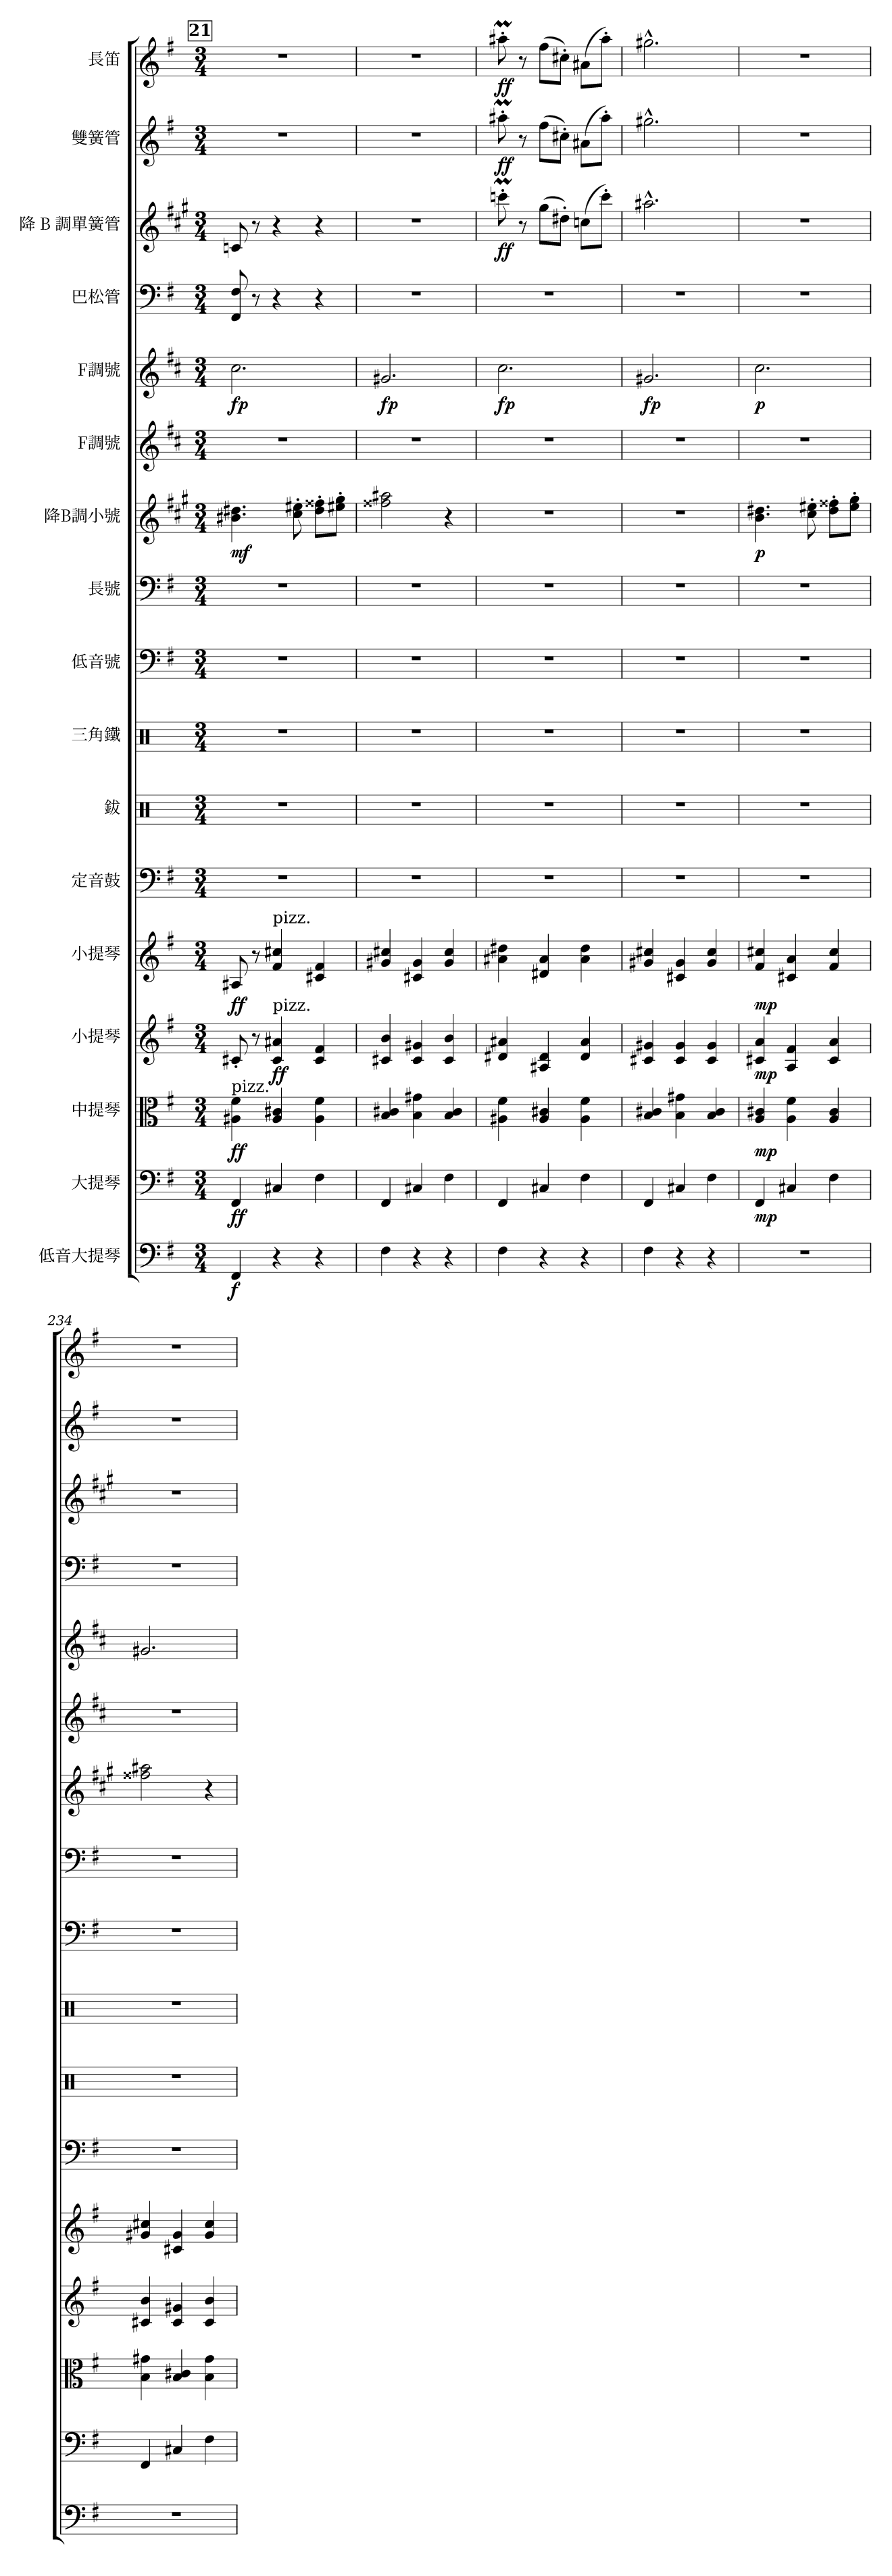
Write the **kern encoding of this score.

**kern	**dynam	**kern	**dynam	**kern	**dynam	**kern	**dynam	**kern	**dynam	**kern	**kern	**kern	**kern	**kern	**kern	**dynam	**kern	**kern	**dynam	**kern	**kern	**dynam	**kern	**dynam	**kern	**dynam
*part17	*part17	*part16	*part16	*part15	*part15	*part14	*part14	*part13	*part13	*part12	*part11	*part10	*part9	*part8	*part7	*part7	*part6	*part5	*part5	*part4	*part3	*part3	*part2	*part2	*part1	*part1
*staff17	*staff17	*staff16	*staff16	*staff15	*staff15	*staff14	*staff14	*staff13	*staff13	*staff12	*staff11	*staff10	*staff9	*staff8	*staff7	*staff7	*staff6	*staff5	*staff5	*staff4	*staff3	*staff3	*staff2	*staff2	*staff1	*staff1
*I"低音大提琴	*	*I"大提琴	*	*I"中提琴	*	*I"小提琴	*	*I"小提琴	*	*I"定音鼓	*I"鈸	*I"三角鐵	*I"低音號	*I"長號	*I"降B調小號	*	*I"F調號	*I"F調號	*	*I"巴松管	*I"降 B 調單簧管	*	*I"雙簧管	*	*I"長笛	*
!!LO:PB:g=z
*clefF4	*	*clefF4	*	*clefC3	*	*clefG2	*	*clefG2	*	*clefF4	*clefX	*clefX	*clefF4	*clefF4	*clefG2	*	*clefG2	*clefG2	*	*clefF4	*clefG2	*	*clefG2	*	*clefG2	*
*ITrd7c12	*	*	*	*	*	*	*	*	*	*	*	*	*	*	*ITrd1c2	*	*ITrd4c7	*ITrd4c7	*	*	*ITrd1c2	*	*	*	*	*
*k[f#]	*	*k[f#]	*	*k[f#]	*	*k[f#]	*	*k[f#]	*	*k[f#]	*k[]	*k[]	*k[f#]	*k[f#]	*k[f#]	*	*k[f#]	*k[f#]	*	*k[f#]	*k[f#]	*	*k[f#]	*	*k[f#]	*
*M3/4	*	*M3/4	*	*M3/4	*	*M3/4	*	*M3/4	*	*M3/4	*M3/4	*M3/4	*M3/4	*M3/4	*M3/4	*	*M3/4	*M3/4	*	*M3/4	*M3/4	*	*M3/4	*	*M3/4	*
*MM156	*	*MM156	*	*MM156	*	*MM156	*	*MM156	*	*MM156	*MM156	*MM156	*MM156	*MM156	*MM156	*	*MM156	*MM156	*	*MM156	*MM156	*	*MM156	*	*MM156	*
!!LO:REH:place=s1:a:B:fs=14:t=21
=229	=229	=229	=229	=229	=229	=229	=229	=229	=229	=229	=229	=229	=229	=229	=229	=229	=229	=229	=229	=229	=229	=229	=229	=229	=229	=229
!	!	!	!	!LO:TX:a:t=pizz.	!	!	!	!	!	!	!	!	!	!	!	!	!	!	!	!	!	!	!	!	!	!
!	!LO:DY:b	!	!LO:DY:b	!	!LO:DY:b	!	!	!	!LO:DY:b	!	!	!	!	!	!	!LO:DY:b	!	!	!LO:DY:b	!	!	!	!	!	!	!
4FFF#/	f	4FF#/	ff	4A#X\ 4f#\	ff	8c#X'/	.	8A#X/	ff	2.r	2.r	2.r	2.r	2.r	4.a#X\ 4.cc#X\	mf	2.r	2.f#\	fp	8FF#/ 8F#/	8B-X/	.	2.r	.	2.r	.
.	.	.	.	.	.	8r	.	8r	.	.	.	.	.	.	.	.	.	.	.	8r	8r	.	.	.	.	.
!	!	!	!	!	!	!	!	!LO:TX:a:t=pizz.	!	!	!	!	!	!	!	!	!	!	!	!	!	!	!	!	!	!
!	!	!	!	!	!	!LO:TX:a:t=pizz.	!	!	!	!	!	!	!	!	!	!	!	!	!	!	!	!	!	!	!	!
!	!	!	!	!	!	!	!LO:DY:b	!	!	!	!	!	!	!	!	!	!	!	!	!	!	!	!	!	!	!
4r	.	4C#X/	.	4A#/ 4c#X/	.	4c#/ 4a#X/	ff	4f#/ 4cc#X/	.	.	.	.	.	.	.	.	.	.	.	4r	4r	.	.	.	.	.
.	.	.	.	.	.	.	.	.	.	.	.	.	.	.	8b\' 8dd#X\'	.	.	.	.	.	.	.	.	.	.	.
4r	.	4F#\	.	4A#\ 4f#\	.	4c#/ 4f#/	.	4c#X/ 4f#/	.	.	.	.	.	.	8cc#\' 8ee#X\'L	.	.	.	.	4r	4r	.	.	.	.	.
.	.	.	.	.	.	.	.	.	.	.	.	.	.	.	8dd#X\' 8ff#\'J	.	.	.	.	.	.	.	.	.	.	.
=230	=230	=230	=230	=230	=230	=230	=230	=230	=230	=230	=230	=230	=230	=230	=230	=230	=230	=230	=230	=230	=230	=230	=230	=230	=230	=230
!	!	!	!	!	!	!	!	!	!	!	!	!	!	!	!	!	!	!	!LO:DY:b	!	!	!	!	!	!	!
4FF#\	.	4FF#/	.	4B/ 4c#X/	.	4c#X/ 4b/	.	4g#X/ 4cc#X/	.	2.r	2.r	2.r	2.r	2.r	2ee#X\ 2gg#X\	.	2.r	2.c#X/	fp	2.r	2.r	.	2.r	.	2.r	.
4r	.	4C#X/	.	4B\ 4g#X\	.	4c#/ 4g#X/	.	4c#X/ 4g#/	.	.	.	.	.	.	.	.	.	.	.	.	.	.	.	.	.	.
4r	.	4F#\	.	4B/ 4c#/	.	4c#/ 4b/	.	4g#/ 4cc#/	.	.	.	.	.	.	4r	.	.	.	.	.	.	.	.	.	.	.
=231	=231	=231	=231	=231	=231	=231	=231	=231	=231	=231	=231	=231	=231	=231	=231	=231	=231	=231	=231	=231	=231	=231	=231	=231	=231	=231
!	!	!	!	!	!	!	!	!	!	!	!	!	!	!	!	!	!	!	!LO:DY:b	!	!	!LO:DY:b	!	!LO:DY:b	!	!LO:DY:b
4FF#\	.	4FF#/	.	4A#X\ 4f#\	.	4d#X/ 4a#X/	.	4a#X\ 4dd#X\	.	2.r	2.r	2.r	2.r	2.r	2.r	.	2.r	2.f#\	fp	2.r	8bb-XM'\	ff	8aa#Xm'\	ff	8aa#Xm'\	ff
.	.	.	.	.	.	.	.	.	.	.	.	.	.	.	.	.	.	.	.	.	8r	.	8r	.	8r	.
4r	.	4C#X/	.	4A#/ 4c#X/	.	4A#X/ 4d#/	.	4d#X/ 4a#/	.	.	.	.	.	.	.	.	.	.	.	.	(>8ff#\L	.	(>8ff#\L	.	(>8ff#\L	.
.	.	.	.	.	.	.	.	.	.	.	.	.	.	.	.	.	.	.	.	.	8cc#X'\J)	.	8cc#X'\J)	.	8cc#X'\J)	.
4r	.	4F#\	.	4A#\ 4f#\	.	4d#/ 4a#/	.	4a#\ 4dd#\	.	.	.	.	.	.	.	.	.	.	.	.	(>8b-X\L	.	(>8a#X\L	.	(>8a#X\L	.
.	.	.	.	.	.	.	.	.	.	.	.	.	.	.	.	.	.	.	.	.	8bb-'\J)	.	8aa#'\J)	.	8aa#'\J)	.
=232	=232	=232	=232	=232	=232	=232	=232	=232	=232	=232	=232	=232	=232	=232	=232	=232	=232	=232	=232	=232	=232	=232	=232	=232	=232	=232
!	!	!	!	!	!	!	!	!	!	!	!	!	!	!	!	!	!	!	!LO:DY:b	!	!	!	!	!	!	!
4FF#\	.	4FF#/	.	4B/ 4c#X/	.	4c#X/ 4g#X/	.	4g#X/ 4cc#X/	.	2.r	2.r	2.r	2.r	2.r	2.r	.	2.r	2.c#X/	fp	2.r	2.gg#X^^\	.	2.gg#X^^\	.	2.gg#X^^\	.
4r	.	4C#X/	.	4B\ 4g#X\	.	4c#/ 4g#/	.	4c#X/ 4g#/	.	.	.	.	.	.	.	.	.	.	.	.	.	.	.	.	.	.
4r	.	4F#\	.	4B/ 4c#/	.	4c#/ 4g#/	.	4g#/ 4cc#/	.	.	.	.	.	.	.	.	.	.	.	.	.	.	.	.	.	.
=233	=233	=233	=233	=233	=233	=233	=233	=233	=233	=233	=233	=233	=233	=233	=233	=233	=233	=233	=233	=233	=233	=233	=233	=233	=233	=233
!	!	!	!LO:DY:b	!	!LO:DY:b	!	!LO:DY:b	!	!LO:DY:b	!	!	!	!	!	!	!LO:DY:b	!	!	!LO:DY:b	!	!	!	!	!	!	!
2.r	.	4FF#/	mp	4A/ 4c#X/	mp	4c#X/ 4a/	mp	4f#/ 4cc#X/	mp	2.r	2.r	2.r	2.r	2.r	4.a\ 4.cc#X\	p	2.r	2.f#\	p	2.r	2.r	.	2.r	.	2.r	.
.	.	4C#X/	.	4A\ 4f#\	.	4A/ 4f#/	.	4c#X/ 4a/	.	.	.	.	.	.	.	.	.	.	.	.	.	.	.	.	.	.
.	.	.	.	.	.	.	.	.	.	.	.	.	.	.	8b\' 8dd#X\'	.	.	.	.	.	.	.	.	.	.	.
.	.	4F#\	.	4A/ 4c#/	.	4c#/ 4a/	.	4f#/ 4cc#/	.	.	.	.	.	.	8cc#\' 8ee#X\'L	.	.	.	.	.	.	.	.	.	.	.
.	.	.	.	.	.	.	.	.	.	.	.	.	.	.	8dd#\' 8ff#\'J	.	.	.	.	.	.	.	.	.	.	.
=234	=234	=234	=234	=234	=234	=234	=234	=234	=234	=234	=234	=234	=234	=234	=234	=234	=234	=234	=234	=234	=234	=234	=234	=234	=234	=234
2.r	.	4FF#/	.	4B\ 4g#X\	.	4c#X/ 4b/	.	4g#X/ 4cc#X/	.	2.r	2.r	2.r	2.r	2.r	2ee#X\ 2gg#X\	.	2.r	2.c#X/	.	2.r	2.r	.	2.r	.	2.r	.
.	.	4C#X/	.	4B/ 4c#X/	.	4c#/ 4g#X/	.	4c#X/ 4g#/	.	.	.	.	.	.	.	.	.	.	.	.	.	.	.	.	.	.
.	.	4F#\	.	4B\ 4g#\	.	4c#/ 4b/	.	4g#/ 4cc#/	.	.	.	.	.	.	4r	.	.	.	.	.	.	.	.	.	.	.
=	=	=	=	=	=	=	=	=	=	=	=	=	=	=	=	=	=	=	=	=	=	=	=	=	=	=
*-	*-	*-	*-	*-	*-	*-	*-	*-	*-	*-	*-	*-	*-	*-	*-	*-	*-	*-	*-	*-	*-	*-	*-	*-	*-	*-
